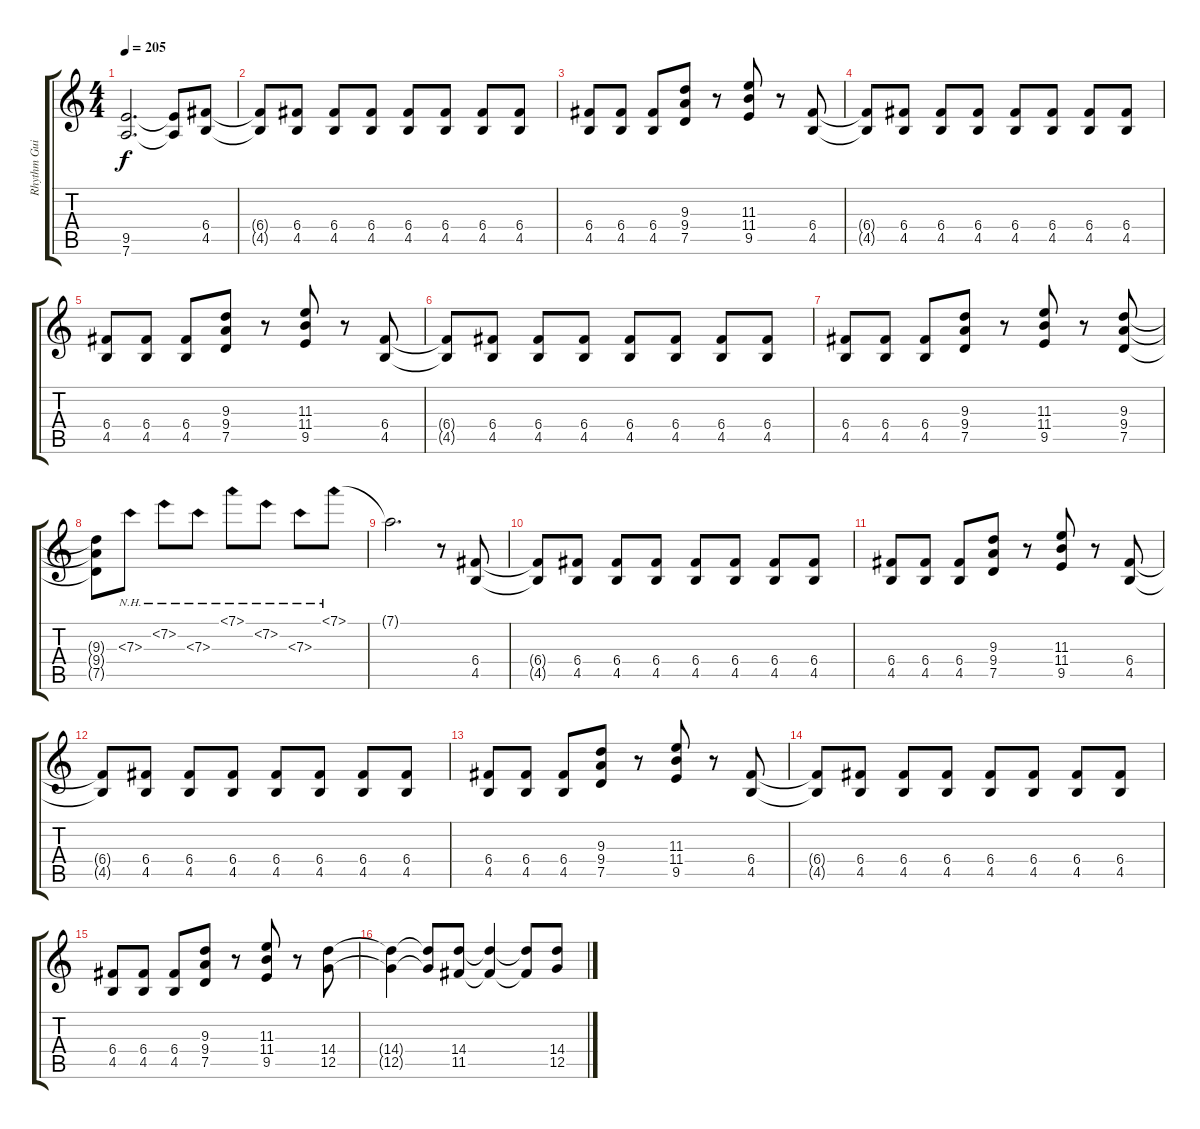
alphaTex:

\track ("Rhythm Guitar" "Rhythm Gui") {instrument distortionguitar}
\staff {score tabs}
\tuning (D4 A3 F3 C3 G2 D2) {hide}
\ts (4 4)
\tempo 205
\clef g2
\ks c
(9.5{t} 7.6{t}).2{d dy f} (9.5{t} 7.6{t}).8 (6.4 4.5).8 |
(6.4{t} 4.5{t}).8 (6.4 4.5).8 (6.4 4.5).8 (6.4 4.5).8 (6.4 4.5).8 (6.4 4.5).8 (6.4 4.5).8 (6.4 4.5).8 |
(6.4 4.5).8 (6.4 4.5).8 (6.4 4.5).8 (9.3 9.4 7.5).8 r.8 (11.3 11.4 9.5).8 r.8 (6.4 4.5).8 |
(6.4{t} 4.5{t}).8 (6.4 4.5).8 (6.4 4.5).8 (6.4 4.5).8 (6.4 4.5).8 (6.4 4.5).8 (6.4 4.5).8 (6.4 4.5).8 |
(6.4 4.5).8 (6.4 4.5).8 (6.4 4.5).8 (9.3 9.4 7.5).8 r.8 (11.3 11.4 9.5).8 r.8 (6.4 4.5).8 |
(6.4{t} 4.5{t}).8 (6.4 4.5).8 (6.4 4.5).8 (6.4 4.5).8 (6.4 4.5).8 (6.4 4.5).8 (6.4 4.5).8 (6.4 4.5).8 |
(6.4 4.5).8 (6.4 4.5).8 (6.4 4.5).8 (9.3 9.4 7.5).8 r.8 (11.3 11.4 9.5).8 r.8 (9.3 9.4 7.5).8 |
(9.3{t} 9.4{t} 7.5{t}).8 7.3{nh}.8 7.2{nh}.8 7.3{nh}.8 7.1{nh}.8 7.2{nh}.8 7.3{nh}.8 7.1{nh}.8 |
7.1{t}.2{d} r.8 (6.4 4.5).8{instrument distortionguitar} |
(6.4{t} 4.5{t}).8 (6.4 4.5).8 (6.4 4.5).8 (6.4 4.5).8 (6.4 4.5).8 (6.4 4.5).8 (6.4 4.5).8 (6.4 4.5).8 |
(6.4 4.5).8 (6.4 4.5).8 (6.4 4.5).8 (9.3 9.4 7.5).8 r.8 (11.3 11.4 9.5).8 r.8 (6.4 4.5).8 |
(6.4{t} 4.5{t}).8 (6.4 4.5).8 (6.4 4.5).8 (6.4 4.5).8 (6.4 4.5).8 (6.4 4.5).8 (6.4 4.5).8 (6.4 4.5).8 |
(6.4 4.5).8 (6.4 4.5).8 (6.4 4.5).8 (9.3 9.4 7.5).8 r.8 (11.3 11.4 9.5).8 r.8 (6.4 4.5).8 |
(6.4{t} 4.5{t}).8 (6.4 4.5).8 (6.4 4.5).8 (6.4 4.5).8 (6.4 4.5).8 (6.4 4.5).8 (6.4 4.5).8 (6.4 4.5).8 |
(6.4 4.5).8 (6.4 4.5).8 (6.4 4.5).8 (9.3 9.4 7.5).8 r.8 (11.3 11.4 9.5).8 r.8 (14.4 12.5).8 |
(14.4{t} 12.5{t}).4 (14.4{t} 12.5{t}).8 (14.4 11.5).8 (14.4{t} 11.5{t}).4 (14.4{t} 11.5{t}).8 (14.4 12.5).8
